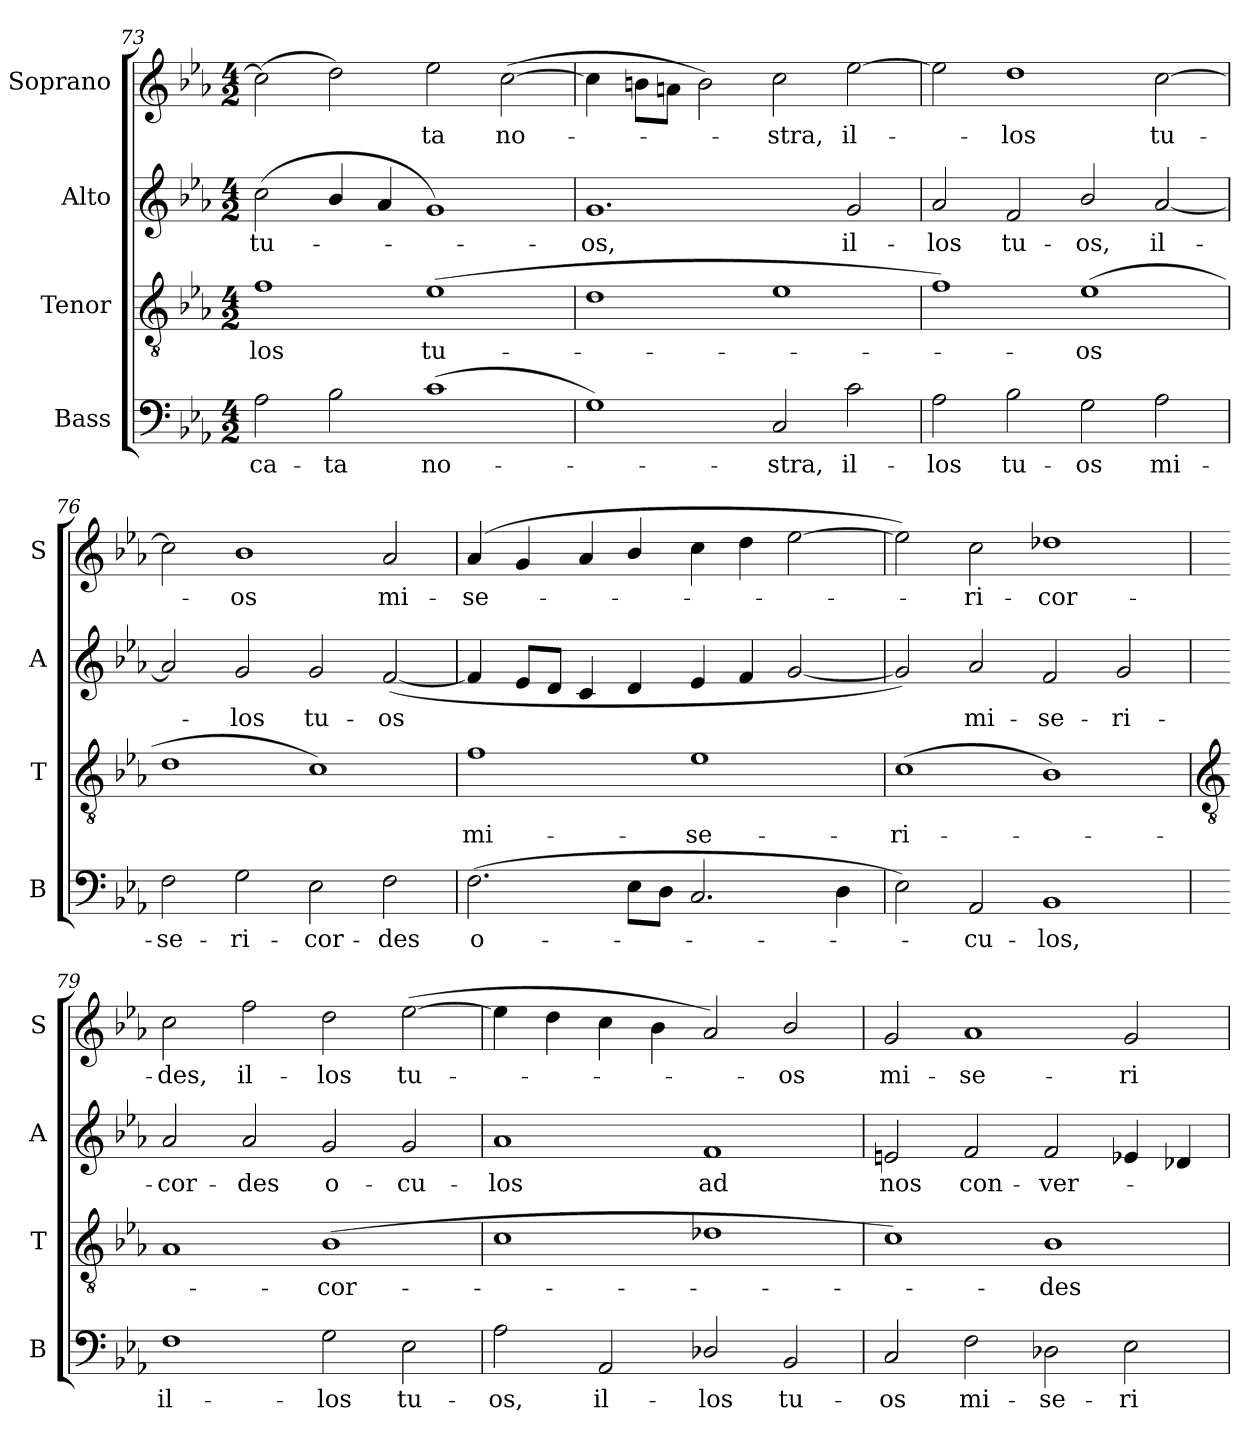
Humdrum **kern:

**kern	**text	**kern	**text	**kern	**text	**kern	**text
*part4	*part4	*part3	*part3	*part2	*part2	*part1	*part1
*staff4	*staff4	*staff3	*staff3	*staff2	*staff2	*staff1	*staff1
*I"Bass	*	*I"Tenor	*	*I"Alto	*	*I"Soprano	*
*I'B	*	*I'T	*	*I'A	*	*I'S	*
!!LO:LB:g=z
*clefF4	*	*clefGv2	*	*clefG2	*	*clefG2	*
*k[b-e-a-]	*	*k[b-e-a-]	*	*k[b-e-a-]	*	*k[b-e-a-]	*
*E-:	*	*E-:	*	*E-:	*	*E-:	*
*M4/2	*	*M4/2	*	*M4/2	*	*M4/2	*
=73	=73	=73	=73	=73	=73	=73	=73
!	!LO:LY:b	!	!LO:LY:b	!	!LO:LY:b	!	!
2A-	-ca-	1f	-los	(<2cc	tu-	(>2cc]	.
!	!LO:LY:b	!	!	!	!	!	!
2B-	-ta	.	.	4b-/	.	2dd)	.
.	.	.	.	4a-	.	.	.
!	!LO:LY:b	!	!LO:LY:b	!	!	!	!LO:LY:b
(>1c	no-	(>1e-	tu-	1g)	.	2ee-	ta
!	!	!	!	!	!	!	!LO:LY:b
.	.	.	.	.	.	(>[2cc	no-
=74	=74	=74	=74	=74	=74	=74	=74
!	!	!	!	!	!LO:LY:b	!	!
1G)	.	1d	.	1.g	os,	4cc]	.
.	.	.	.	.	.	8bn\L	.
.	.	.	.	.	.	8a\J	.
.	.	.	.	.	.	2b)	.
!	!LO:LY:b	!	!	!	!	!	!LO:LY:b
2C	stra,	1e-	.	.	.	2cc	stra,
!	!LO:LY:b	!	!	!	!LO:LY:b	!	!LO:LY:b
2c	il-	.	.	2g	il-	[2ee-	il-
=75	=75	=75	=75	=75	=75	=75	=75
!	!LO:LY:b	!	!	!	!LO:LY:b	!	!
2A-	-los	1f)	.	2a-	-los	2ee-]	.
!	!LO:LY:b	!	!	!	!LO:LY:b	!	!LO:LY:b
2B-	tu-	.	.	2f	tu-	1dd	los
!	!LO:LY:b	!	!LO:LY:b	!	!LO:LY:b	!	!
2G	-os	(>1e-	os	2b-/	-os,	.	.
!	!LO:LY:b	!	!	!	!LO:LY:b	!	!LO:LY:b
2A-	mi-	.	.	[2a-	il-	[2cc	tu-
=76	=76	=76	=76	=76	=76	=76	=76
!	!LO:LY:b	!	!	!	!	!	!
2F	-se-	1d	.	2a-]	.	2cc]	.
!	!LO:LY:b	!	!	!	!LO:LY:b	!	!LO:LY:b
2G	-ri-	.	.	2g	los	1b-	os
!	!LO:LY:b	!	!	!	!LO:LY:b	!	!
2E-	-cor-	1c)	.	2g	tu-	.	.
!	!LO:LY:b	!	!	!	!LO:LY:b	!	!LO:LY:b
2F	-des	.	.	(<[2f	-os	2a-	mi-
=77	=77	=77	=77	=77	=77	=77	=77
!	!LO:LY:b	!	!LO:LY:b	!	!	!	!LO:LY:b
(>2.F	o-	1f	mi-	4f]	.	(<4a-	-se-
.	.	.	.	8e-L	.	4g	.
.	.	.	.	8dJ	.	.	.
.	.	.	.	4c	.	4a-	.
8E-L	.	.	.	4d	.	4b-/	.
8DJ	.	.	.	.	.	.	.
!	!	!	!LO:LY:b	!	!	!	!
2.C	.	1e-	-se-	4e-	.	4cc	.
.	.	.	.	4f	.	4dd	.
.	.	.	.	[2g	.	[2ee-	.
4D	.	.	.	.	.	.	.
=78	=78	=78	=78	=78	=78	=78	=78
!	!	!	!LO:LY:b	!	!	!	!
2E-)	.	(>1c	-ri-	2g])	.	2ee-])	.
!	!LO:LY:b	!	!	!	!LO:LY:b	!	!LO:LY:b
2AA-	cu-	.	.	2a-	mi-	2cc	ri-
!	!LO:LY:b	!	!	!	!LO:LY:b	!	!LO:LY:b
1BB-	-los,	1B-)	.	2f	-se-	1dd-X	-cor-
!	!	!	!	!	!LO:LY:b	!	!
.	.	.	.	2g	-ri-	.	.
!!LO:LB:g=z
=79	=79	=79	=79	=79	=79	=79	=79
*	*	*clefGv2	*	*	*	*	*
!	!LO:LY:b	!	!	!	!LO:LY:b	!	!LO:LY:b
1F	il-	1A-	.	2a-	-cor-	2cc	-des,
!	!	!	!	!	!LO:LY:b	!	!LO:LY:b
.	.	.	.	2a-	-des	2ff	il-
!	!LO:LY:b	!	!LO:LY:b	!	!LO:LY:b	!	!LO:LY:b
2G	-los	(>1B-	cor-	2g	o-	2dd	-los
!	!LO:LY:b	!	!	!	!LO:LY:b	!	!LO:LY:b
2E-	tu-	.	.	2g	-cu-	(>[2ee-	tu-
=80	=80	=80	=80	=80	=80	=80	=80
!	!LO:LY:b	!	!	!	!LO:LY:b	!	!
2A-	-os,	1c	.	1a-	-los	4ee-]	.
.	.	.	.	.	.	4dd	.
!	!LO:LY:b	!	!	!	!	!	!
2AA-	il-	.	.	.	.	4cc	.
.	.	.	.	.	.	4b-	.
!	!LO:LY:b	!	!	!	!LO:LY:b	!	!
2D-X/	-los	1d-X	.	1f	ad	2a-)	.
!	!LO:LY:b	!	!	!	!	!	!LO:LY:b
2BB-	tu-	.	.	.	.	2b-/	os
=81	=81	=81	=81	=81	=81	=81	=81
!	!LO:LY:b	!	!	!	!LO:LY:b	!	!LO:LY:b
2C	-os	1c)	.	2en	nos	2g	mi-
!	!LO:LY:b	!	!	!	!LO:LY:b	!	!LO:LY:b
2F	mi-	.	.	2f	con-	1a-	-se-
!	!LO:LY:b	!	!LO:LY:b	!	!LO:LY:b	!	!
2D-X	-se-	1B-	des	2f	-ver-	.	.
!	!LO:LY:b	!	!	!	!	!	!LO:LY:b
2E-	-ri-	.	.	4e-	.	2g	-ri-
.	.	.	.	4d-X	.	.	.
=	=	=	=	=	=	=	=
*-	*-	*-	*-	*-	*-	*-	*-
